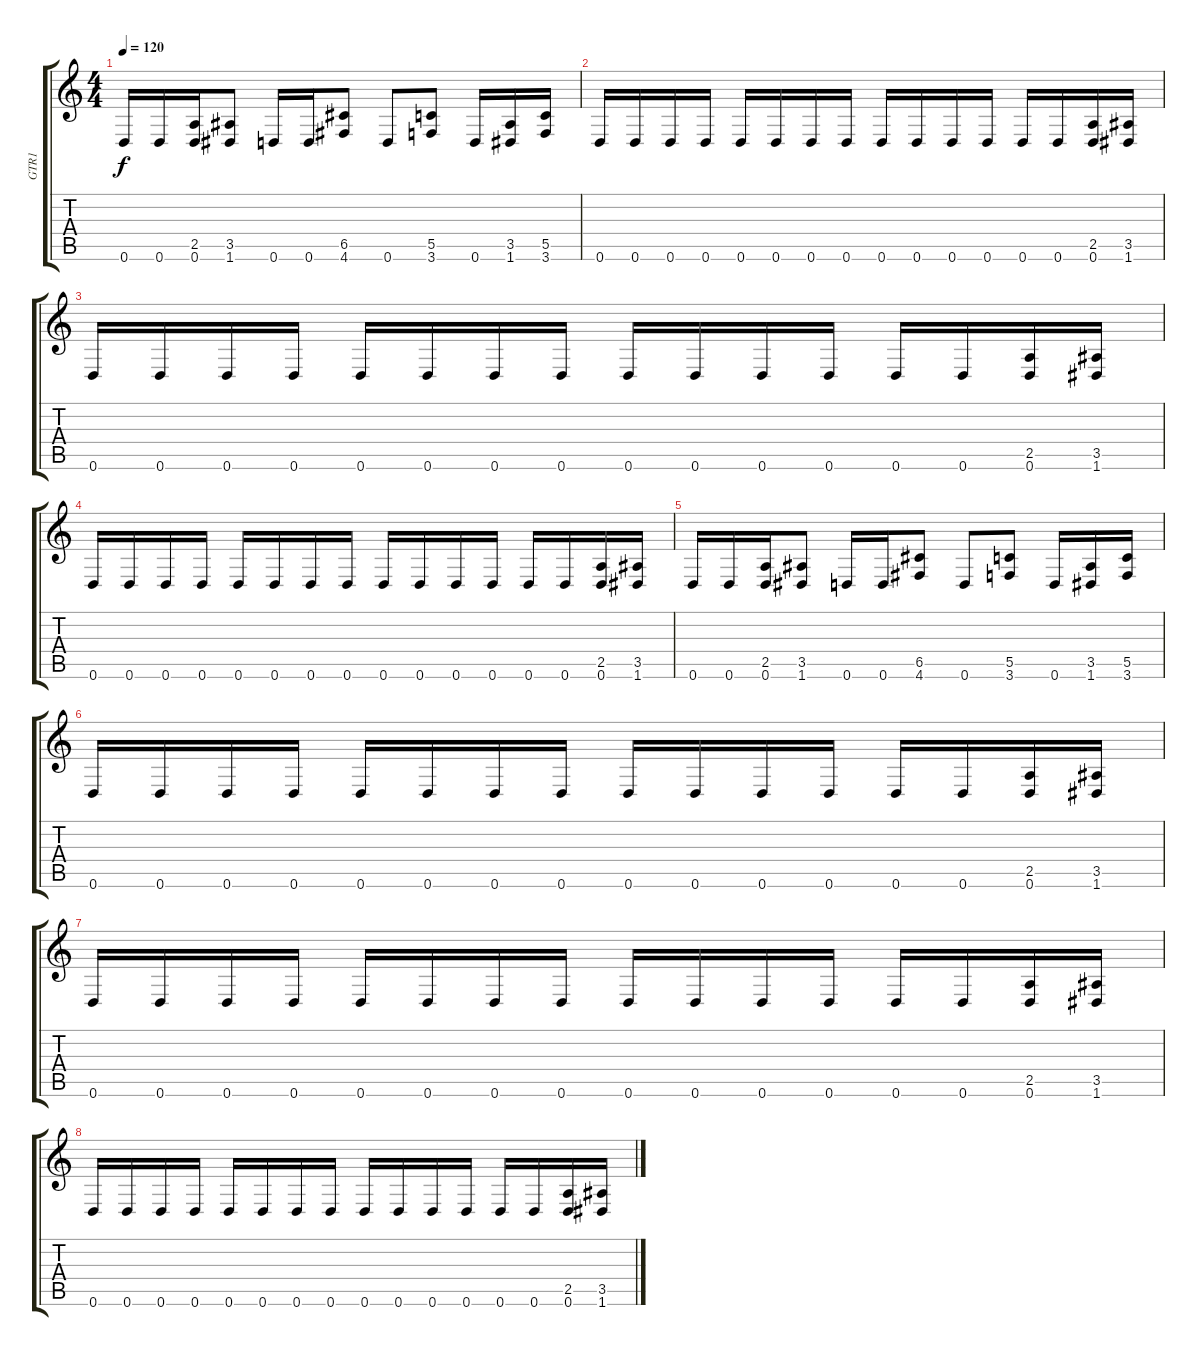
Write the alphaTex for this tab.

\track ("GTR1" "GTR1") {instrument distortionguitar}
\staff {score tabs}
\tuning (D4 A3 F3 C3 G2 D2) {hide}
\ts (4 4)
\tempo 120
\clef g2
\ks c
0.6.16{dy f} 0.6.16 (2.5 0.6).16 (3.5 1.6).8 0.6.16 0.6.16 (6.5 4.6).8 0.6.8 (5.5 3.6).8 0.6.16 (3.5 1.6).16 (5.5 3.6).16 |
0.6.16 0.6.16 0.6.16 0.6.16 0.6.16 0.6.16 0.6.16 0.6.16 0.6.16 0.6.16 0.6.16 0.6.16 0.6.16 0.6.16 (2.5 0.6).16 (3.5 1.6).16 |
0.6.16 0.6.16 0.6.16 0.6.16 0.6.16 0.6.16 0.6.16 0.6.16 0.6.16 0.6.16 0.6.16 0.6.16 0.6.16 0.6.16 (2.5 0.6).16 (3.5 1.6).16 |
0.6.16 0.6.16 0.6.16 0.6.16 0.6.16 0.6.16 0.6.16 0.6.16 0.6.16 0.6.16 0.6.16 0.6.16 0.6.16 0.6.16 (2.5 0.6).16 (3.5 1.6).16 |
0.6.16 0.6.16 (2.5 0.6).16 (3.5 1.6).8 0.6.16 0.6.16 (6.5 4.6).8 0.6.8 (5.5 3.6).8 0.6.16 (3.5 1.6).16 (5.5 3.6).16 |
0.6.16 0.6.16 0.6.16 0.6.16 0.6.16 0.6.16 0.6.16 0.6.16 0.6.16 0.6.16 0.6.16 0.6.16 0.6.16 0.6.16 (2.5 0.6).16 (3.5 1.6).16 |
0.6.16 0.6.16 0.6.16 0.6.16 0.6.16 0.6.16 0.6.16 0.6.16 0.6.16 0.6.16 0.6.16 0.6.16 0.6.16 0.6.16 (2.5 0.6).16 (3.5 1.6).16 |
0.6.16 0.6.16 0.6.16 0.6.16 0.6.16 0.6.16 0.6.16 0.6.16 0.6.16 0.6.16 0.6.16 0.6.16 0.6.16 0.6.16 (2.5 0.6).16 (3.5 1.6).16
